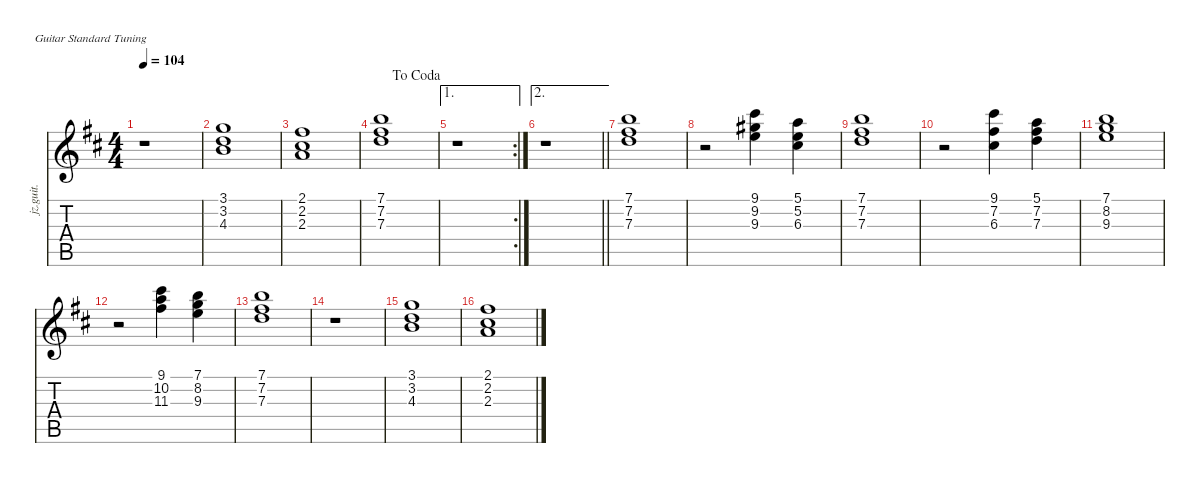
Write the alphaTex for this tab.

\defaultSystemsLayout 4
\hideDynamics
\bracketExtendMode nobrackets
\otherSystemsTrackNameOrientation horizontal
\track ("Rhodes" "jz.guit.") {instrument electricguitarjazz}
\staff {score tabs}
\tuning (E4 B3 G3 D3 A2 E2)
\ts (4 4)
\tempo 104
\clef g2
\ks d
r.1{dy f} |
(3.1{acc forcenatural} 3.2{acc forcenatural} 4.3{acc forcenatural}).1 |
(2.1{acc #} 2.2{acc #} 2.3{acc forcenatural}).1 |
\jump dacoda
(7.1{acc forcenatural} 7.2{acc #} 7.3{acc forcenatural}).1 |
\ae 1
\rc 2
r.1 |
\ae 2
\barLineRight lightlight
r.1 |
(7.1{acc forcenatural} 7.2{acc #} 7.3{acc forcenatural}).1 |
r.2 (9.1{acc #} 9.2{acc #} 9.3{acc forcenatural}).4 (5.1{acc forcenatural} 5.2{acc forcenatural} 6.3{acc #}).4 |
(7.1{acc forcenatural} 7.2{acc #} 7.3{acc forcenatural}).1 |
r.2 (9.1{acc #} 7.2{acc #} 6.3{acc #}).4 (5.1{acc forcenatural} 7.2{acc #} 7.3{acc forcenatural}).4 |
(7.1{acc forcenatural} 8.2{acc forcenatural} 9.3{acc forcenatural}).1 |
r.2 (9.1{acc #} 10.2{acc forcenatural} 11.3{acc #}).4 (7.1{acc forcenatural} 8.2{acc forcenatural} 9.3{acc forcenatural}).4 |
(7.1{acc forcenatural} 7.2{acc #} 7.3{acc forcenatural}).1 |
r.1 |
(3.1{acc forcenatural} 3.2{acc forcenatural} 4.3{acc forcenatural}).1 |
(2.1{acc #} 2.2{acc #} 2.3{acc forcenatural}).1
